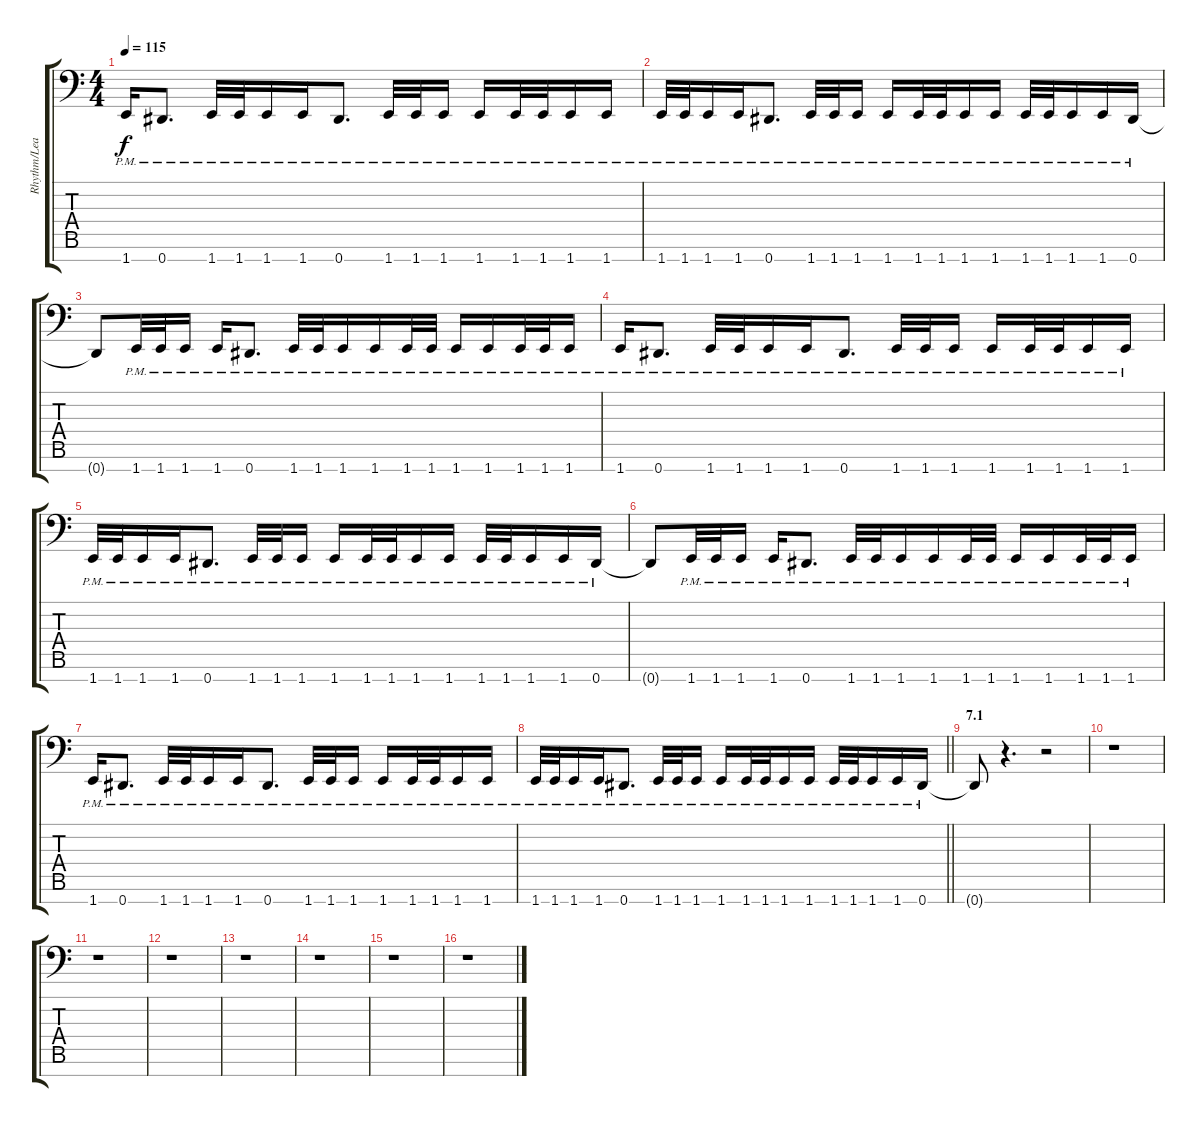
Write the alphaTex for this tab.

\track ("Rhythm/Lead" "Rhythm/Lea") {instrument distortionguitar}
\staff {score tabs}
\tuning (Ab3 Eb3 B2 Gb2 Db2 Ab1 Eb1) {hide}
\ts (4 4)
\tempo 115
\clef f4
\ks c
1.7{pm}.16{dy f} 0.7{pm}.8{d} 1.7{pm}.32 1.7{pm}.32 1.7{pm}.16 1.7{pm}.16 0.7{pm}.8{d} 1.7{pm}.32 1.7{pm}.32 1.7{pm}.16 1.7{pm}.16 1.7{pm}.32 1.7{pm}.32 1.7{pm}.16 1.7{pm}.16 |
1.7{pm}.32 1.7{pm}.32 1.7{pm}.16 1.7{pm}.16 0.7{pm}.8{d} 1.7{pm}.32 1.7{pm}.32 1.7{pm}.16 1.7{pm}.16 1.7{pm}.32 1.7{pm}.32 1.7{pm}.16 1.7{pm}.16 1.7{pm}.32 1.7{pm}.32 1.7{pm}.16 1.7{pm}.16 0.7{pm}.16 |
0.7{t}.8 1.7{pm}.32 1.7{pm}.32 1.7{pm}.16 1.7{pm}.16 0.7{pm}.8{d} 1.7{pm}.32 1.7{pm}.32 1.7{pm}.16 1.7{pm}.16 1.7{pm}.32 1.7{pm}.32 1.7{pm}.16 1.7{pm}.16 1.7{pm}.32 1.7{pm}.32 1.7{pm}.16 |
1.7{pm}.16 0.7{pm}.8{d} 1.7{pm}.32 1.7{pm}.32 1.7{pm}.16 1.7{pm}.16 0.7{pm}.8{d} 1.7{pm}.32 1.7{pm}.32 1.7{pm}.16 1.7{pm}.16 1.7{pm}.32 1.7{pm}.32 1.7{pm}.16 1.7{pm}.16 |
1.7{pm}.32 1.7{pm}.32 1.7{pm}.16 1.7{pm}.16 0.7{pm}.8{d} 1.7{pm}.32 1.7{pm}.32 1.7{pm}.16 1.7{pm}.16 1.7{pm}.32 1.7{pm}.32 1.7{pm}.16 1.7{pm}.16 1.7{pm}.32 1.7{pm}.32 1.7{pm}.16 1.7{pm}.16 0.7{pm}.16 |
0.7{t}.8 1.7{pm}.32 1.7{pm}.32 1.7{pm}.16 1.7{pm}.16 0.7{pm}.8{d} 1.7{pm}.32 1.7{pm}.32 1.7{pm}.16 1.7{pm}.16 1.7{pm}.32 1.7{pm}.32 1.7{pm}.16 1.7{pm}.16 1.7{pm}.32 1.7{pm}.32 1.7{pm}.16 |
1.7{pm}.16 0.7{pm}.8{d} 1.7{pm}.32 1.7{pm}.32 1.7{pm}.16 1.7{pm}.16 0.7{pm}.8{d} 1.7{pm}.32 1.7{pm}.32 1.7{pm}.16 1.7{pm}.16 1.7{pm}.32 1.7{pm}.32 1.7{pm}.16 1.7{pm}.16 |
\barLineRight lightlight
1.7{pm}.32 1.7{pm}.32 1.7{pm}.16 1.7{pm}.16 0.7{pm}.8{d} 1.7{pm}.32 1.7{pm}.32 1.7{pm}.16 1.7{pm}.16 1.7{pm}.32 1.7{pm}.32 1.7{pm}.16 1.7{pm}.16 1.7{pm}.32 1.7{pm}.32 1.7{pm}.16 1.7{pm}.16 0.7{pm}.16 |
\section ("" "7.1")
0.7{t}.8 r.4{d} r.2 |
r.1 |
r.1 |
r.1 |
r.1 |
r.1 |
r.1 |
r.1
